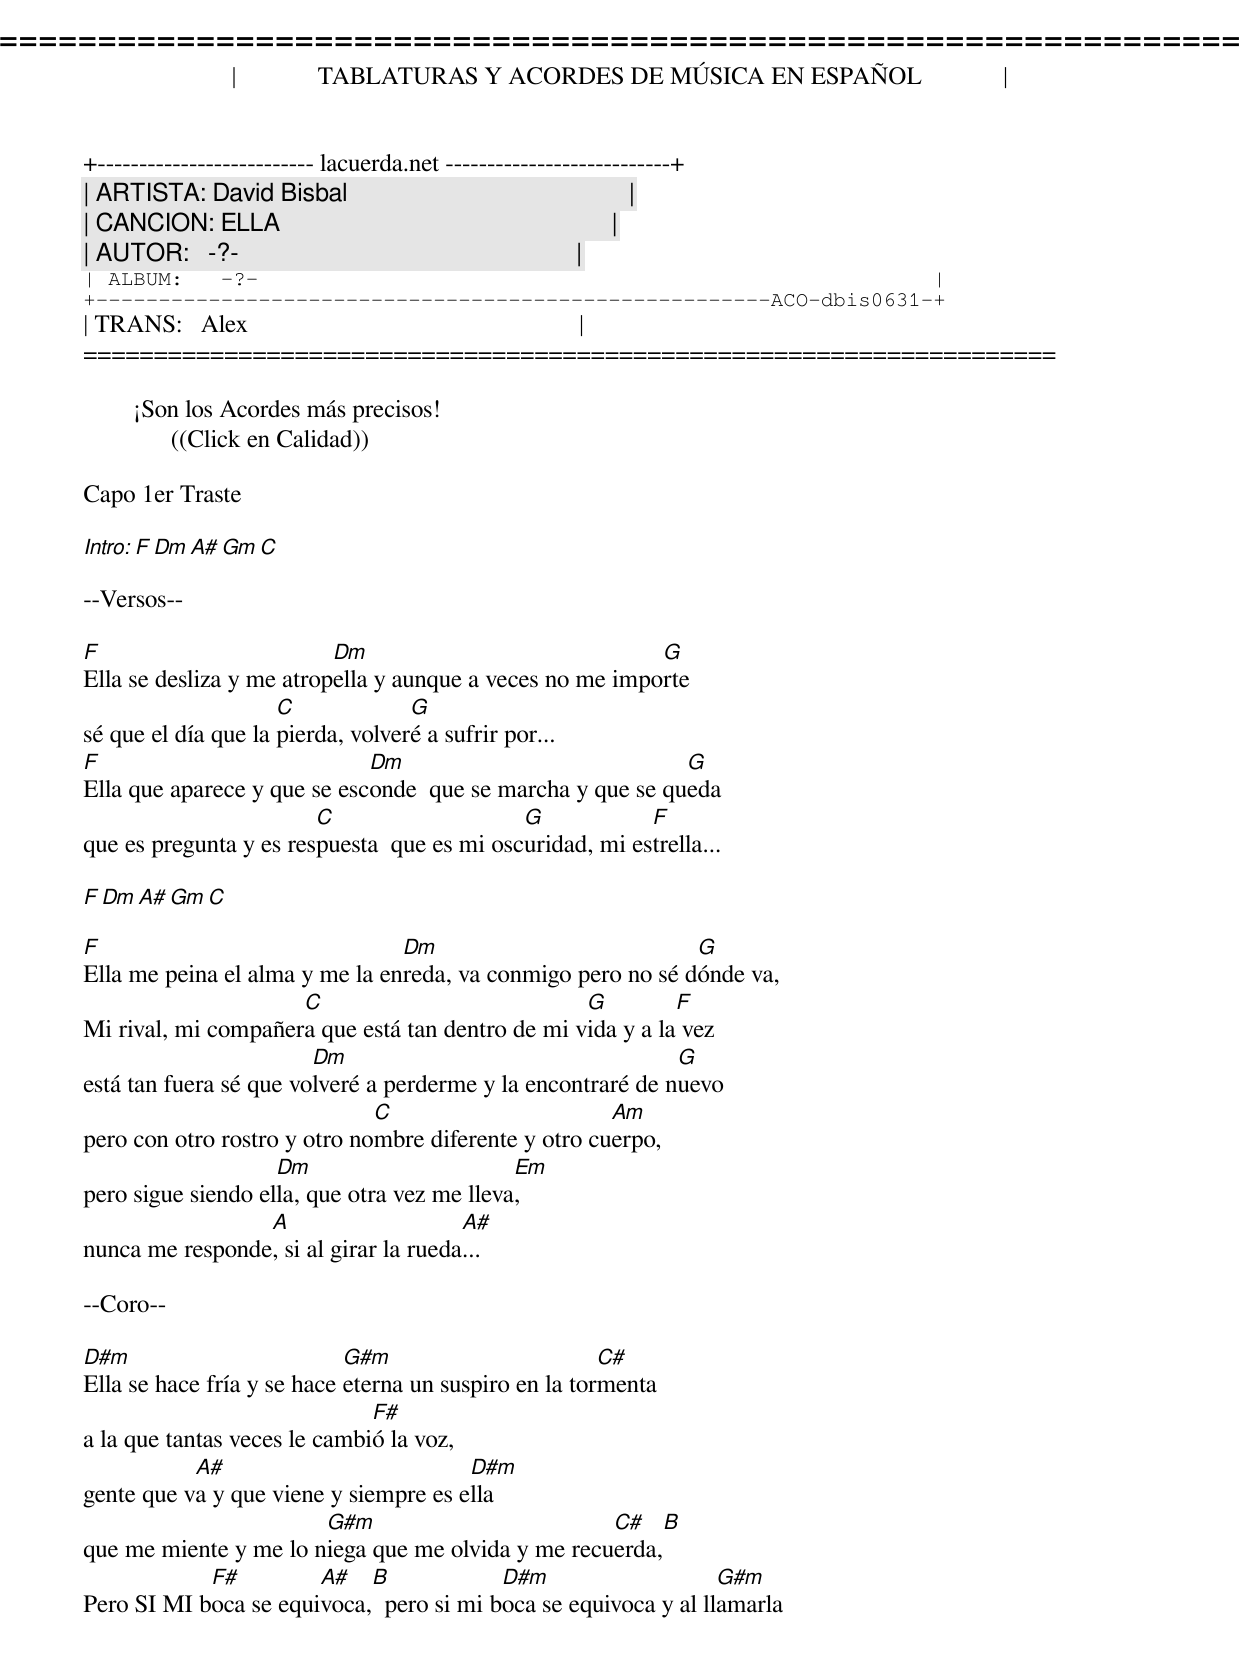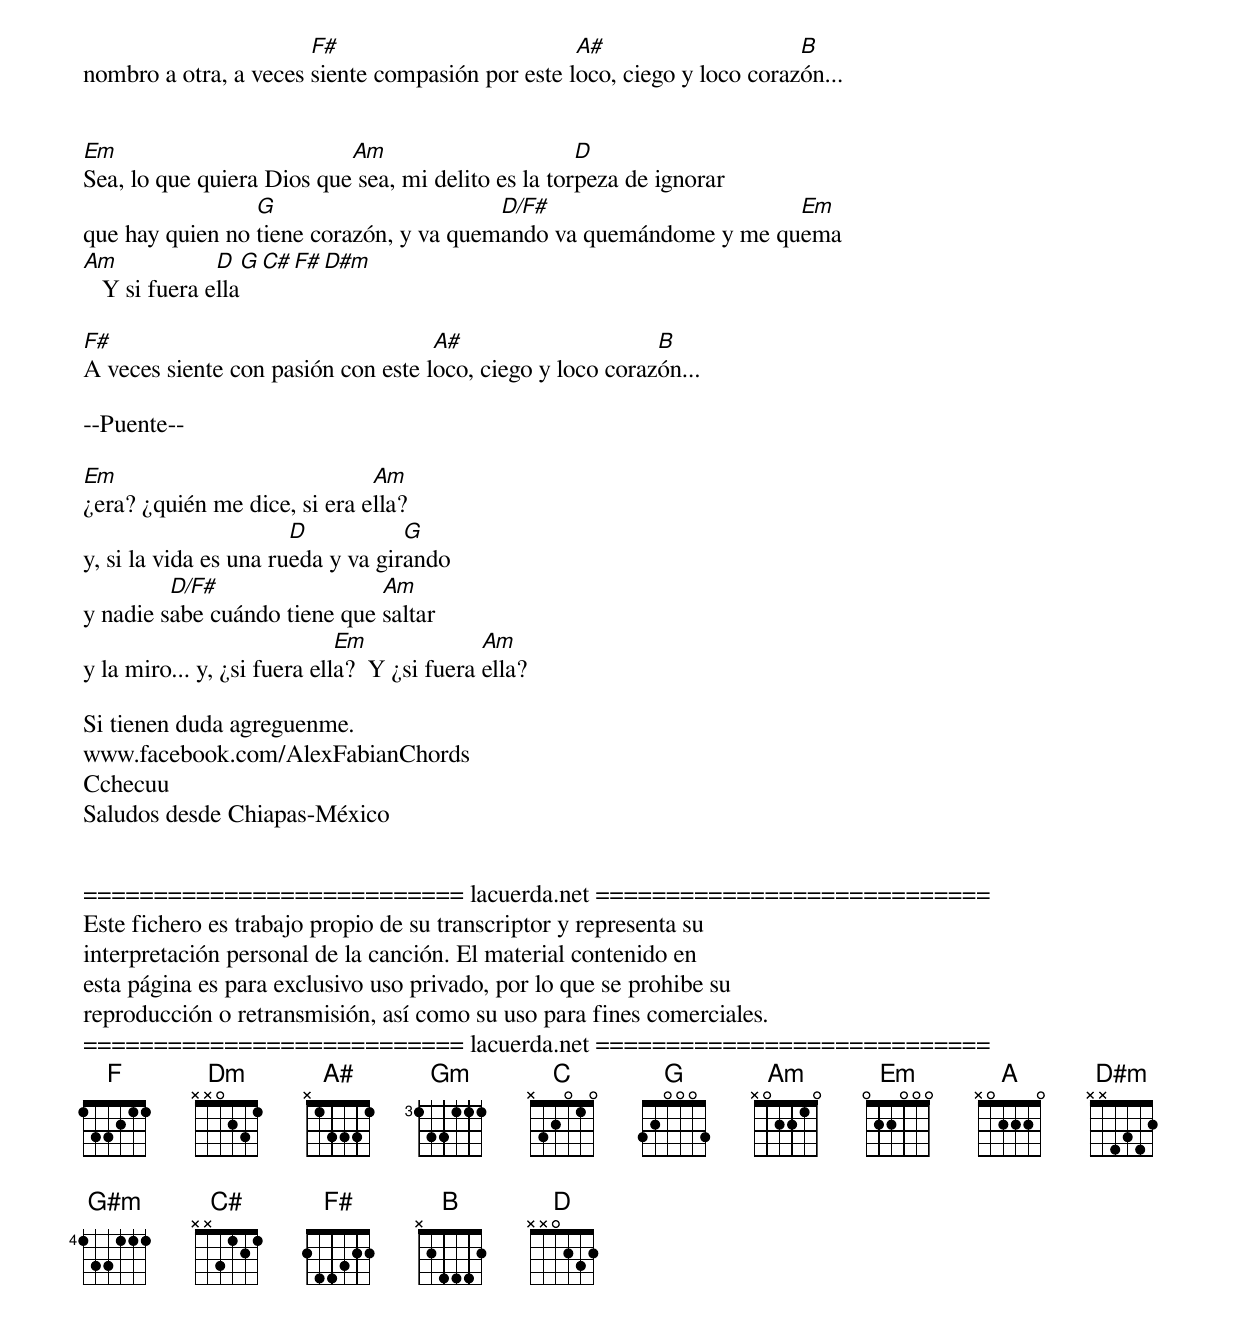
=====================================================================
|             TABLATURAS Y ACORDES DE MÚSICA EN ESPAÑOL             |
+-------------------------- lacuerda.net ---------------------------+
| ARTISTA: David Bisbal                                             |
| CANCION: ELLA                                                     |
| AUTOR:   -?-                                                      |
| ALBUM:   -?-                                                      |
+------------------------------------------------------ACO-dbis0631-+
| TRANS:   Alex                                                     |
=====================================================================

        ¡Son los Acordes más precisos!
              ((Click en Calidad))

Capo 1er Traste

Intro: F  Dm  A#  Gm  C

--Versos--

F                         Dm                              G
Ella se desliza y me atropella y aunque a veces no me importe
                     C             G
sé que el día que la pierda, volveré a sufrir por...
F                            Dm                             G
Ella que aparece y que se esconde  que se marcha y que se queda
                        C                    G            F
que es pregunta y es respuesta  que es mi oscuridad, mi estrella...

F  Dm  A#  Gm  C

F                               Dm                           G
Ella me peina el alma y me la enreda, va conmigo pero no sé dónde va,
                     C                            G         F
Mi rival, mi compañera que está tan dentro de mi vida y a la vez
                        Dm                                   G
está tan fuera sé que volveré a perderme y la encontraré de nuevo
                              C                       Am
pero con otro rostro y otro nombre diferente y otro cuerpo,
                    Dm                       Em
pero sigue siendo ella, que otra vez me lleva,
                 A                     A#
nunca me responde, si al girar la rueda...

--Coro--

D#m                         G#m                        C#
Ella se hace fría y se hace eterna un suspiro en la tormenta
                              F#
a la que tantas veces le cambió la voz,
           A#                          D#m
gente que va y que viene y siempre es ella
                       G#m                         C#   B
que me miente y me lo niega que me olvida y me recuerda,
            F#         A#   B             D#m                    G#m
Pero SI MI boca se equivoca,  pero si mi boca se equivoca y al llamarla
                       F#                         A#                     B
nombro a otra, a veces siente compasión por este loco, ciego y loco corazón...


Em                         Am                       D
Sea, lo que quiera Dios que sea, mi delito es la torpeza de ignorar
                 G                       D/F#                      Em
que hay quien no tiene corazón, y va quemando va quemándome y me quema
Am             D   G  C#  F#  D#m
   Y si fuera ella

F#                                  A#                     B
A veces siente con pasión con este loco, ciego y loco corazón...

--Puente--

Em                            Am
¿era? ¿quién me dice, si era ella?
                       D           G
y, si la vida es una rueda y va girando
         D/F#                 Am
y nadie sabe cuándo tiene que saltar
                             Em              Am
y la miro... y, ¿si fuera ella?  Y ¿si fuera ella?

Si tienen duda agreguenme.
www.facebook.com/AlexFabianChords
Cchecuu
Saludos desde Chiapas-México


=========================== lacuerda.net ============================
Este fichero es trabajo propio de su transcriptor y representa su
interpretación personal de la canción. El material contenido en
esta página es para exclusivo uso privado, por lo que se prohibe su
reproducción o retransmisión, así como su uso para fines comerciales.
=========================== lacuerda.net ============================
